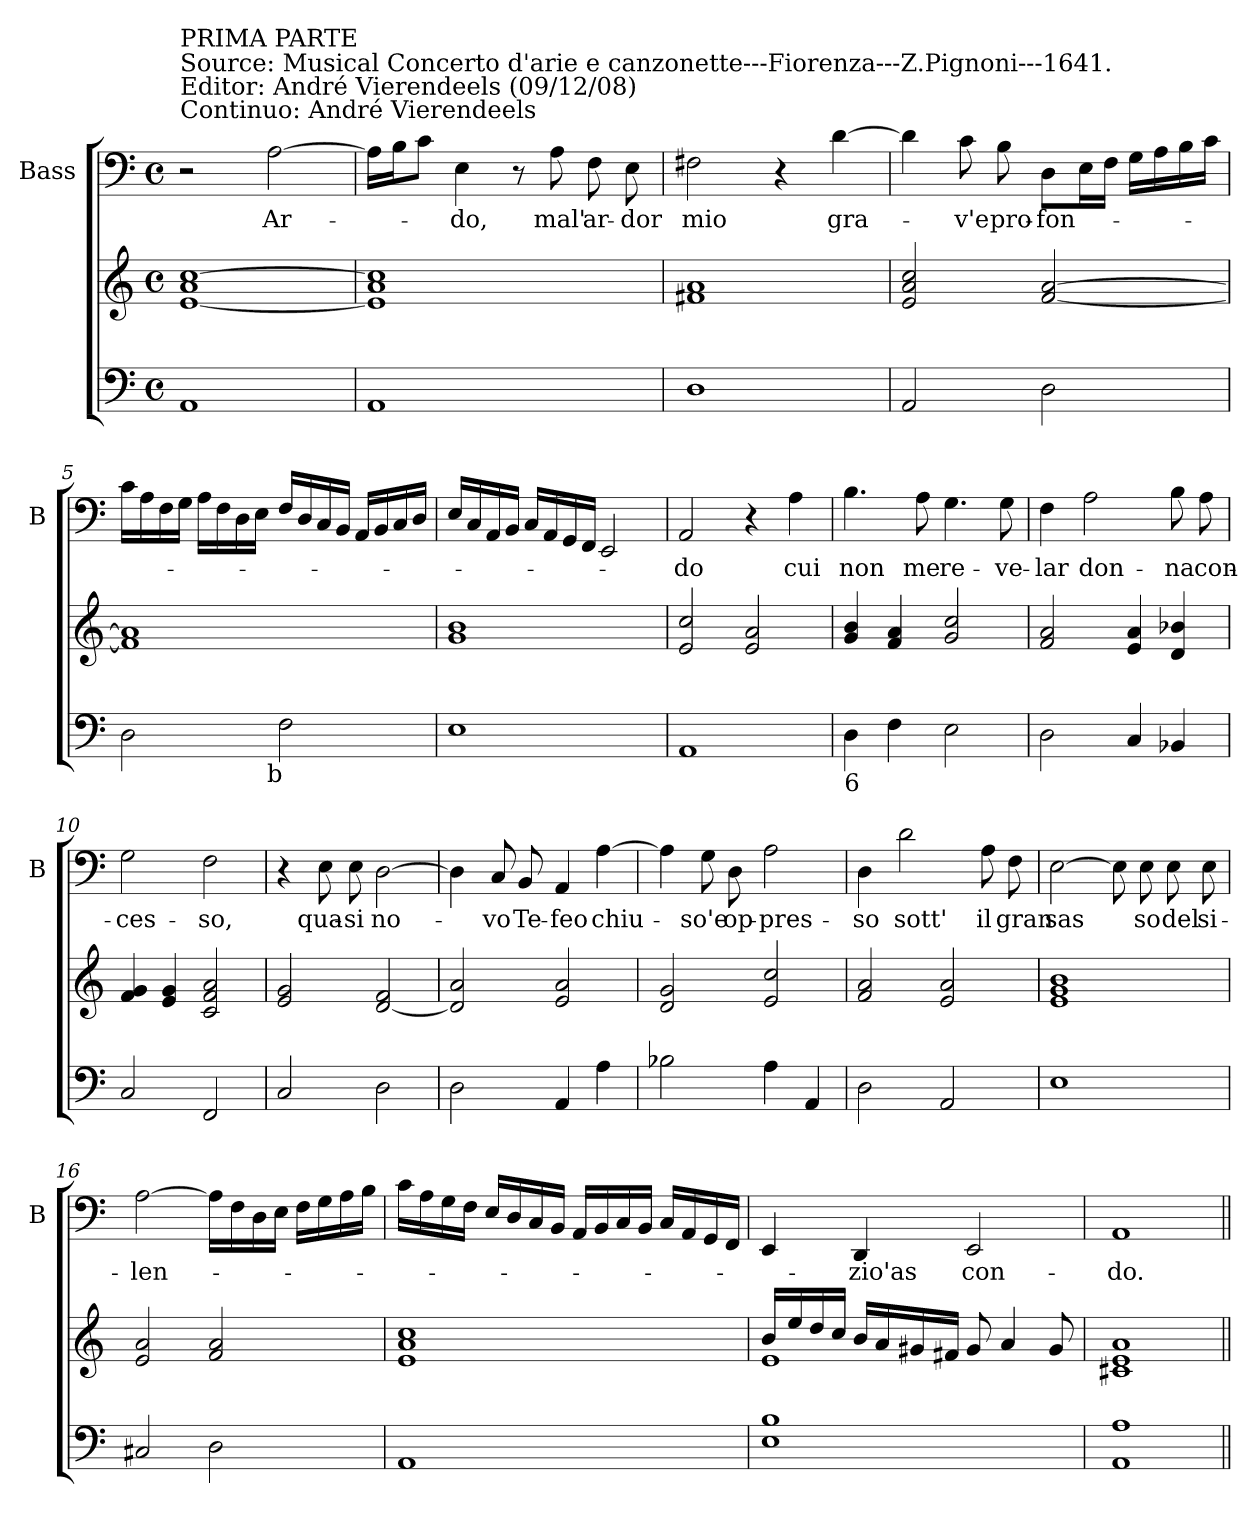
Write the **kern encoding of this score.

**kern	**kern	**kern	**text
*part2	*part2	*part1	*part1
*staff3	*staff2	*staff1	*staff1
*	*	*I"Bass	*
*	*	*I'B	*
*clefF4	*clefG2	*clefF4	*
*k[]	*k[]	*k[]	*
*C:	*C:	*C:	*
*M4/4	*M4/4	*M4/4	*
*met(c)	*met(c)	*met(c)	*
=1	=1	=1	=1
!	!	!LO:TX:a:t=Source&colon; Musical Concerto d'arie e canzonette---Fiorenza---Z.Pignoni---1641.\nEditor&colon; André Vierendeels (09/12/08)\nContinuo&colon; André Vierendeels	!
!	!	!LO:TX:a:t=PRIMA PARTE	!
1AA	[1e 1a [1cc	2r	.
.	.	[2A\	Ar-
=2	=2	=2	=2
1AA	1e] 1a 1cc]	16A\LL]	.
.	.	16B\J	.
.	.	8c\J	.
.	.	4E\	-do,
.	.	8r	.
.	.	8A\	mal'
.	.	8F\	ar-
.	.	8E\	-dor
=3	=3	=3	=3
1D	1f#X 1a	2F#X\	mio
.	.	4r	.
.	.	[4d\	gra-
=4	=4	=4	=4
2AA/	2e/ 2a/ 2cc/	4d\]	.
.	.	8c\	-v'e
.	.	8B\	pro-
2D\	[2f/ [2a/	8D\L	-fon-
.	.	16E\L	.
.	.	16F\JJ	.
.	.	16G\LL	.
.	.	16A\	.
.	.	16B\	.
.	.	16c\JJ	.
!!LO:LB:g=z
=5	=5	=5	=5
*^	*	*	*
2D\	4...ryy	1f] 1a]	16c\LL	.
.	.	.	16A\	.
.	.	.	16F\	.
.	.	.	16G\JJ	.
.	.	.	16A\LL	.
.	.	.	16F\	.
.	.	.	16D\	.
.	.	.	16E\JJ	.
!	!LO:TX:b:t=b	!	!	!
.	2ryy	.	.	.
2F\	.	.	16F/LL	.
.	.	.	16D/	.
.	.	.	16C/	.
.	.	.	16BB/JJ	.
.	.	.	16AA/LL	.
.	.	.	16BB/	.
.	.	.	16C/	.
.	.	.	16D/JJ	.
.	32ryy	.	.	.
*v	*v	*	*	*
=6	=6	=6	=6
1E	1g 1b	16E/LL	.
.	.	16C/	.
.	.	16AA/	.
.	.	16BB/JJ	.
.	.	16C/LL	.
.	.	16AA/	.
.	.	16GG/	.
.	.	16FF/JJ	.
.	.	2EE/	.
=7	=7	=7	=7
1AA	2e/ 2cc/	2AA/	-do
.	2e/ 2a/	4r	.
.	.	4A\	cui
=8	=8	=8	=8
!LO:TX:b:t=6	!	!	!
4D\	4g/ 4b/	4.B\	non
4F\	4f/ 4a/	.	.
.	.	8A\	me
2E\	2g/ 2cc/	4.G\	re-
.	.	8G\	-ve-
!!LO:LB:g=z
=9	=9	=9	=9
2D\	2f/ 2a/	4F\	-lar
.	.	2A\	don-
4C/	4e/ 4a/	.	.
4BB-X/	4d/ 4b-X/	8B\	-na
.	.	8A\	con-
=10	=10	=10	=10
2C/	4f/ 4g/	2G\	-ces-
.	4e/ 4g/	.	.
2FF/	2c/ 2f/ 2a/	2F\	-so,
=11	=11	=11	=11
2C/	2e/ 2g/	4r	.
.	.	8E\	qua-
.	.	8E\	-si
2D\	[2d/ 2f/	[2D\	no-
=12	=12	=12	=12
2D\	2d/] 2a/	4D\]	.
.	.	8C/	-vo
.	.	8BB/	Te-
4AA/	2e/ 2a/	4AA/	-feo
4A\	.	[4A\	chiu-
=13	=13	=13	=13
2B-X\	2d/ 2g/	4A\]	.
.	.	8G\	-so'e
.	.	8D\	op-
4A\	2e/ 2cc/	2A\	-pres-
4AA/	.	.	.
!!LO:LB:g=z
=14	=14	=14	=14
2D\	2f/ 2a/	4D\	-so
.	.	2d\	sott'
2AA/	2e/ 2a/	.	.
.	.	8A\	il
.	.	8F\	gran
=15	=15	=15	=15
1E	1e 1g 1b	[2E\	sas
.	.	8E\]	.
.	.	8E\	so
.	.	8E\	del
.	.	8E\	si-
=16	=16	=16	=16
2C#X/	2e/ 2a/	[2A\	-len-
2D\	2f/ 2a/	16A\LL]	.
.	.	16F\	.
.	.	16D\	.
.	.	16E\JJ	.
.	.	16F\LL	.
.	.	16G\	.
.	.	16A\	.
.	.	16B\JJ	.
!!LO:LB:g=z
=17	=17	=17	=17
1AA	1e 1a 1cc	16c\LL	.
.	.	16A\	.
.	.	16G\	.
.	.	16F\JJ	.
.	.	16E/LL	.
.	.	16D/	.
.	.	16C/	.
.	.	16BB/JJ	.
.	.	16AA/LL	.
.	.	16BB/	.
.	.	16C/	.
.	.	16BB/JJ	.
.	.	16C/LL	.
.	.	16AA/	.
.	.	16GG/	.
.	.	16FF/JJ	.
=18	=18	=18	=18
*^	*^	*	*
1E	1B	16b/LL	1e	4EE/	.
.	.	16ee/	.	.	.
.	.	16dd/	.	.	.
.	.	16cc/JJ	.	.	.
.	.	16b/LL	.	4DD/	-zio'as
.	.	16a/	.	.	.
.	.	16g#X/	.	.	.
.	.	16f#X/JJ	.	.	.
.	.	8g#/	.	2EE/	con-
.	.	4a/	.	.	.
.	.	8g#/	.	.	.
*	*	*v	*v	*	*
=19	=19	=19	=19	=19
1AA	1A	1c#X 1e 1a	1AA	-do.
*v	*v	*	*	*
=||	=||	=||	=||
*-	*-	*-	*-
